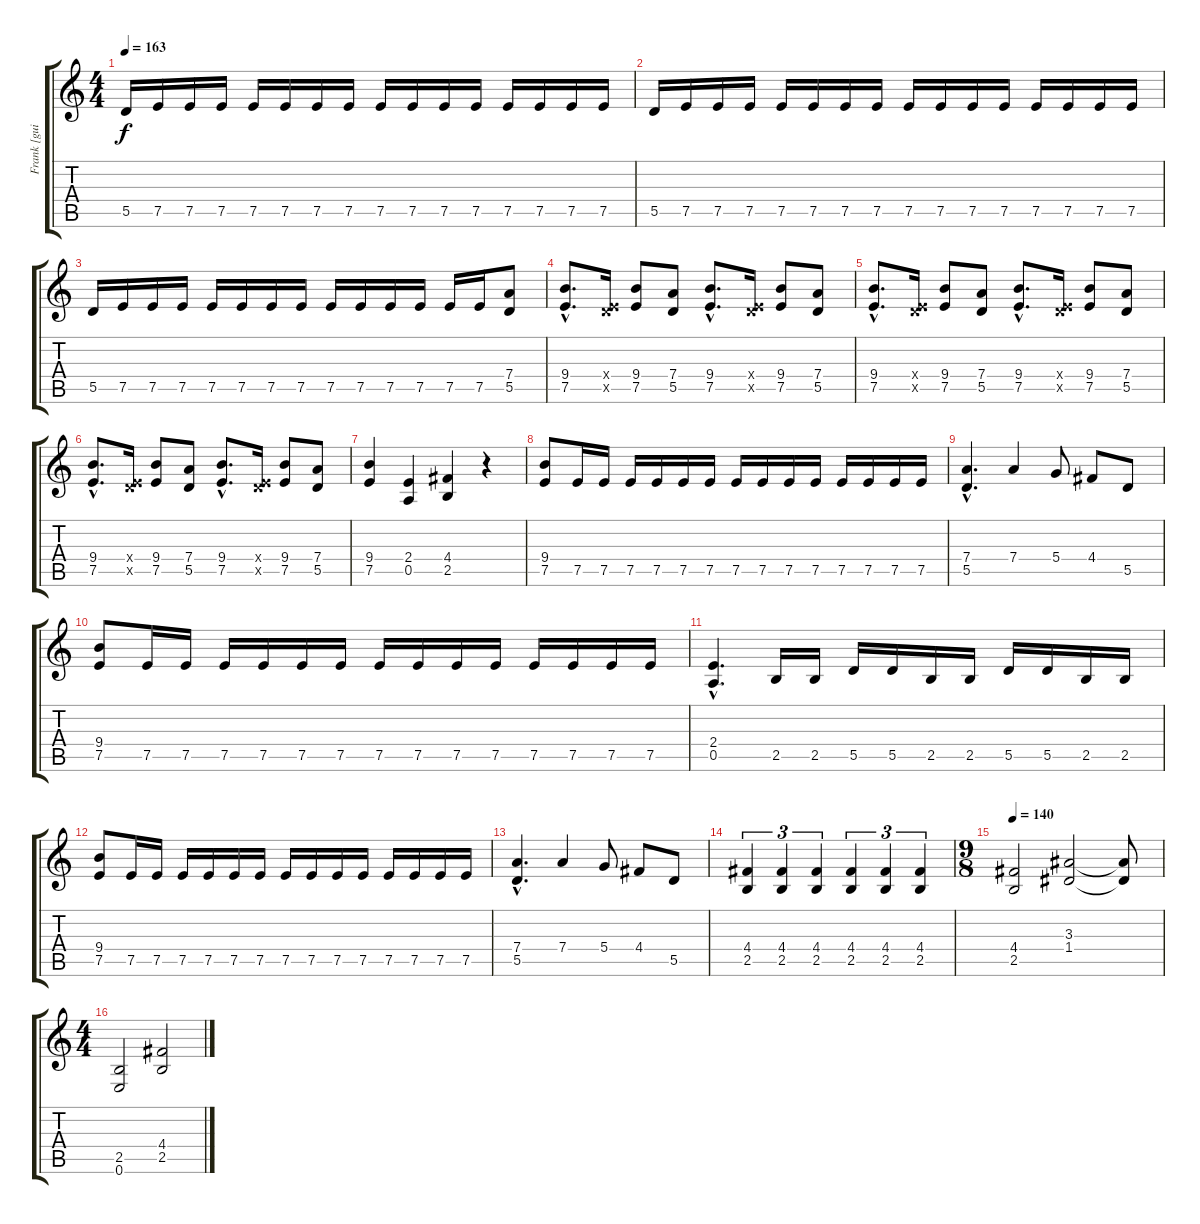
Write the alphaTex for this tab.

\track ("Frank [guitarra]" "Frank [gui") {instrument overdrivenguitar}
\staff {score tabs}
\tuning (E4 B3 G3 D3 A2 E2) {hide}
\ts (4 4)
\tempo 163
\clef g2
\ks c
5.5.16{dy f} 7.5.16 7.5.16 7.5.16 7.5.16 7.5.16 7.5.16 7.5.16 7.5.16 7.5.16 7.5.16 7.5.16 7.5.16 7.5.16 7.5.16 7.5.16 |
5.5.16 7.5.16 7.5.16 7.5.16 7.5.16 7.5.16 7.5.16 7.5.16 7.5.16 7.5.16 7.5.16 7.5.16 7.5.16 7.5.16 7.5.16 7.5.16 |
5.5.16 7.5.16 7.5.16 7.5.16 7.5.16 7.5.16 7.5.16 7.5.16 7.5.16 7.5.16 7.5.16 7.5.16 7.5.16 7.5.16 (7.4 5.5).8 |
(9.4{hac} 7.5{hac}).8{d} (0.4{x} 7.5{x}).16 (9.4 7.5).8 (7.4 5.5).8 (9.4{hac} 7.5{hac}).8{d} (0.4{x} 7.5{x}).16 (9.4 7.5).8 (7.4 5.5).8 |
(9.4{hac} 7.5{hac}).8{d} (0.4{x} 7.5{x}).16 (9.4 7.5).8 (7.4 5.5).8 (9.4{hac} 7.5{hac}).8{d} (0.4{x} 7.5{x}).16 (9.4 7.5).8 (7.4 5.5).8 |
(9.4{hac} 7.5{hac}).8{d} (0.4{x} 7.5{x}).16 (9.4 7.5).8 (7.4 5.5).8 (9.4{hac} 7.5{hac}).8{d} (0.4{x} 7.5{x}).16 (9.4 7.5).8 (7.4 5.5).8 |
(9.4 7.5).4 (2.4 0.5).4 (4.4 2.5).4 r.4 |
(9.4 7.5).8 7.5.16 7.5.16 7.5.16 7.5.16 7.5.16 7.5.16 7.5.16 7.5.16 7.5.16 7.5.16 7.5.16 7.5.16 7.5.16 7.5.16 |
(7.4{hac} 5.5{hac}).4{d} 7.4.4 5.4.8 4.4.8 5.5.8 |
(9.4 7.5).8 7.5.16 7.5.16 7.5.16 7.5.16 7.5.16 7.5.16 7.5.16 7.5.16 7.5.16 7.5.16 7.5.16 7.5.16 7.5.16 7.5.16 |
(2.4{hac} 0.5{hac}).4{d} 2.5.16 2.5.16 5.5.16 5.5.16 2.5.16 2.5.16 5.5.16 5.5.16 2.5.16 2.5.16 |
(9.4 7.5).8 7.5.16 7.5.16 7.5.16 7.5.16 7.5.16 7.5.16 7.5.16 7.5.16 7.5.16 7.5.16 7.5.16 7.5.16 7.5.16 7.5.16 |
(7.4{hac} 5.5{hac}).4{d} 7.4.4 5.4.8 4.4.8 5.5.8 |
(4.4 2.5).4{tu (3 2)} (4.4 2.5).4{tu (3 2)} (4.4 2.5).4{tu (3 2)} (4.4 2.5).4{tu (3 2)} (4.4 2.5).4{tu (3 2)} (4.4 2.5).4{tu (3 2)} |
\ts (9 8)
\tempo 140
(4.4 2.5).2 (3.3 1.4).2 (3.3{t} 1.4{t}).8 |
\ts (4 4)
(2.5 0.6).2 (4.4 2.5).2
